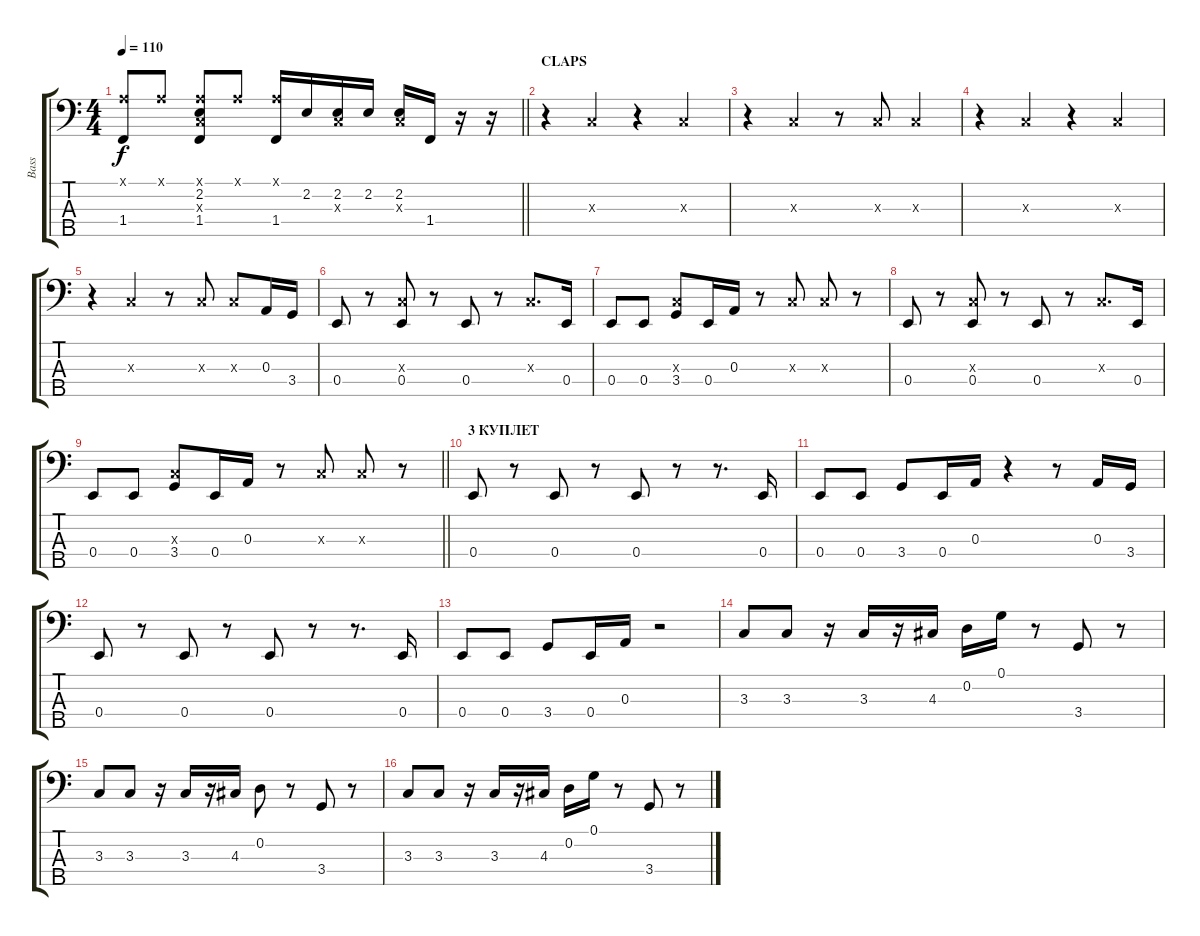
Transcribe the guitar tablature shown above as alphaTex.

\track ("Bass" "Bass") {instrument electricbassfinger}
\staff {score tabs}
\tuning (G2 D2 A1 E1 B0) {hide}
\ts (4 4)
\tempo 110
\clef f4
\barLineRight lightlight
\ks c
(2.1{x} 1.4).8{dy f} 2.1{x}.8 (2.1{x} 2.2 3.3{x} 1.4).8 2.1{x}.8 (2.1{x} 1.4).16 2.2.16 (2.2 3.3{x}).16 2.2.16 (2.2 3.3{x}).16 1.4.16 r.16 r.16 |
\section ("" "CLAPS")
r.4 3.3{x}.4 r.4 3.3{x}.4 |
r.4 3.3{x}.4 r.8 3.3{x}.8 3.3{x}.4 |
r.4 3.3{x}.4 r.4 3.3{x}.4 |
r.4 3.3{x}.4 r.8 3.3{x}.8 3.3{x}.8 0.3.16 3.4.16 |
0.4.8 r.8 (3.3{x} 0.4).8 r.8 0.4.8 r.8 3.3{x}.8{d} 0.4.16 |
0.4.8 0.4.8 (3.3{x} 3.4).8 0.4.16 0.3.16 r.8 3.3{x}.8 3.3{x}.8 r.8 |
0.4.8 r.8 (3.3{x} 0.4).8 r.8 0.4.8 r.8 3.3{x}.8{d} 0.4.16 |
\barLineRight lightlight
0.4.8 0.4.8 (3.3{x} 3.4).8 0.4.16 0.3.16 r.8 3.3{x}.8 3.3{x}.8 r.8 |
\section ("" "3 КУПЛЕТ")
0.4.8 r.8 0.4.8 r.8 0.4.8 r.8 r.8{d} 0.4.16 |
0.4.8 0.4.8 3.4.8 0.4.16 0.3.16 r.4 r.8 0.3.16 3.4.16 |
0.4.8 r.8 0.4.8 r.8 0.4.8 r.8 r.8{d} 0.4.16 |
0.4.8 0.4.8 3.4.8 0.4.16 0.3.16 r.2 |
3.3.8 3.3.8 r.16 3.3.16 r.16 4.3.16 0.2.16 0.1.16 r.8 3.4.8 r.8 |
3.3.8 3.3.8 r.16 3.3.16 r.16 4.3.16 0.2.8 r.8 3.4.8 r.8 |
3.3.8 3.3.8 r.16 3.3.16 r.16 4.3.16 0.2.16 0.1.16 r.8 3.4.8 r.8
